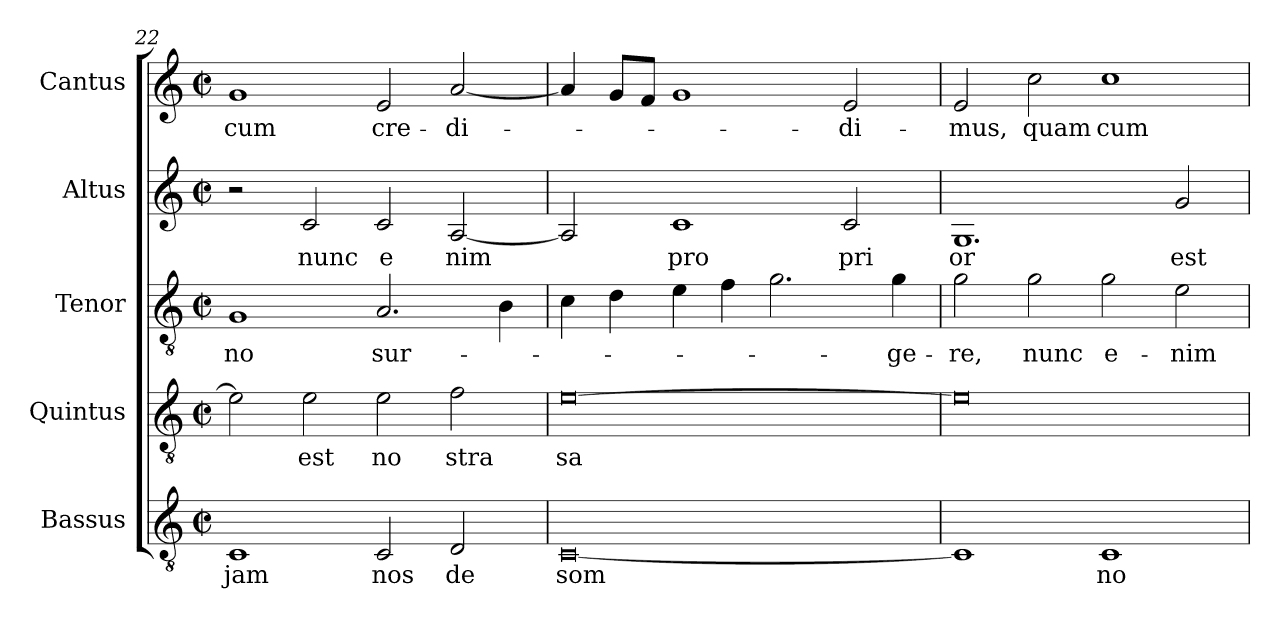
**kern	**text	**kern	**text	**kern	**text	**kern	**text	**kern	**text
*part5	*part5	*part4	*part4	*part3	*part3	*part2	*part2	*part1	*part1
*staff5	*staff5	*staff4	*staff4	*staff3	*staff3	*staff2	*staff2	*staff1	*staff1
*I"Bassus	*	*I"Quintus	*	*I"Tenor	*	*I"Altus	*	*I"Cantus	*
*clefGv2	*	*clefGv2	*	*clefGv2	*	*clefG2	*	*clefG2	*
*M2/2	*	*M2/2	*	*M2/2	*	*M2/2	*	*M2/2	*
*met(c|)	*	*met(c|)	*	*met(c|)	*	*met(c|)	*	*met(c|)	*
=22	=22	=22	=22	=22	=22	=22	=22	=22	=22
!	!LO:LY:b:cj	!	!	!	!LO:LY:b:cj	!	!	!	!LO:LY:b:cj
1C	jam	2e\]	.	1G	-no	2r	.	1g	cum
!	!	!	!LO:LY:b:cj	!	!	!	!LO:LY:b:cj	!	!
.	.	2e\	est	.	.	2c/	nunc	.	.
!	!LO:LY:b:cj	!	!LO:LY:b:cj	!	!LO:LY:b	!	!LO:LY:b:cj	!	!LO:LY:b:cj
2C/	nos	2e\	no	2.A/	sur-	2c/	e	2e/	cre-
!	!LO:LY:b:cj	!	!LO:LY:b:cj	!	!	!	!LO:LY:b	!	!LO:LY:b:cj
2D/	de	2f\	stra	.	.	[<2A/	nim	[<2a/	-di-
.	.	.	.	4B\	.	.	.	.	.
=23	=23	=23	=23	=23	=23	=23	=23	=23	=23
!	!LO:LY:b	!	!LO:LY:b:cj	!	!	!	!	!	!
[<0C	som	[>0e	sa	4c\	.	2A/]	.	4a/]	.
.	.	.	.	4d\	.	.	.	8g/L	.
.	.	.	.	.	.	.	.	8f/J	.
!	!	!	!	!	!	!	!LO:LY:b:cj	!	!
.	.	.	.	4e\	.	1c	pro	1g	.
.	.	.	.	4f\	.	.	.	.	.
.	.	.	.	2.g\	.	.	.	.	.
!	!	!	!	!	!	!	!LO:LY:b:cj	!	!LO:LY:b:cj
.	.	.	.	.	.	2c/	pri	2e/	-di-
!	!	!	!	!	!LO:LY:b:cj	!	!	!	!
.	.	.	.	4g\	-ge-	.	.	.	.
=24	=24	=24	=24	=24	=24	=24	=24	=24	=24
!	!	!	!	!	!LO:LY:b:cj	!	!LO:LY:b:cj	!	!LO:LY:b:cj
1C]	.	0e]	.	2g\	-re,	1.G	or	2e/	-mus,
!	!	!	!	!	!LO:LY:b:cj	!	!	!	!LO:LY:b:cj
.	.	.	.	2g\	nunc	.	.	2cc\	quam
!	!LO:LY:b:cj	!	!	!	!LO:LY:b:cj	!	!	!	!LO:LY:b:cj
1C	no	.	.	2g\	e-	.	.	1cc	cum
!	!	!	!	!	!LO:LY:b:cj	!	!LO:LY:b:cj	!	!
.	.	.	.	2e\	-nim	2g/	est	.	.
=	=	=	=	=	=	=	=	=	=
*-	*-	*-	*-	*-	*-	*-	*-	*-	*-
